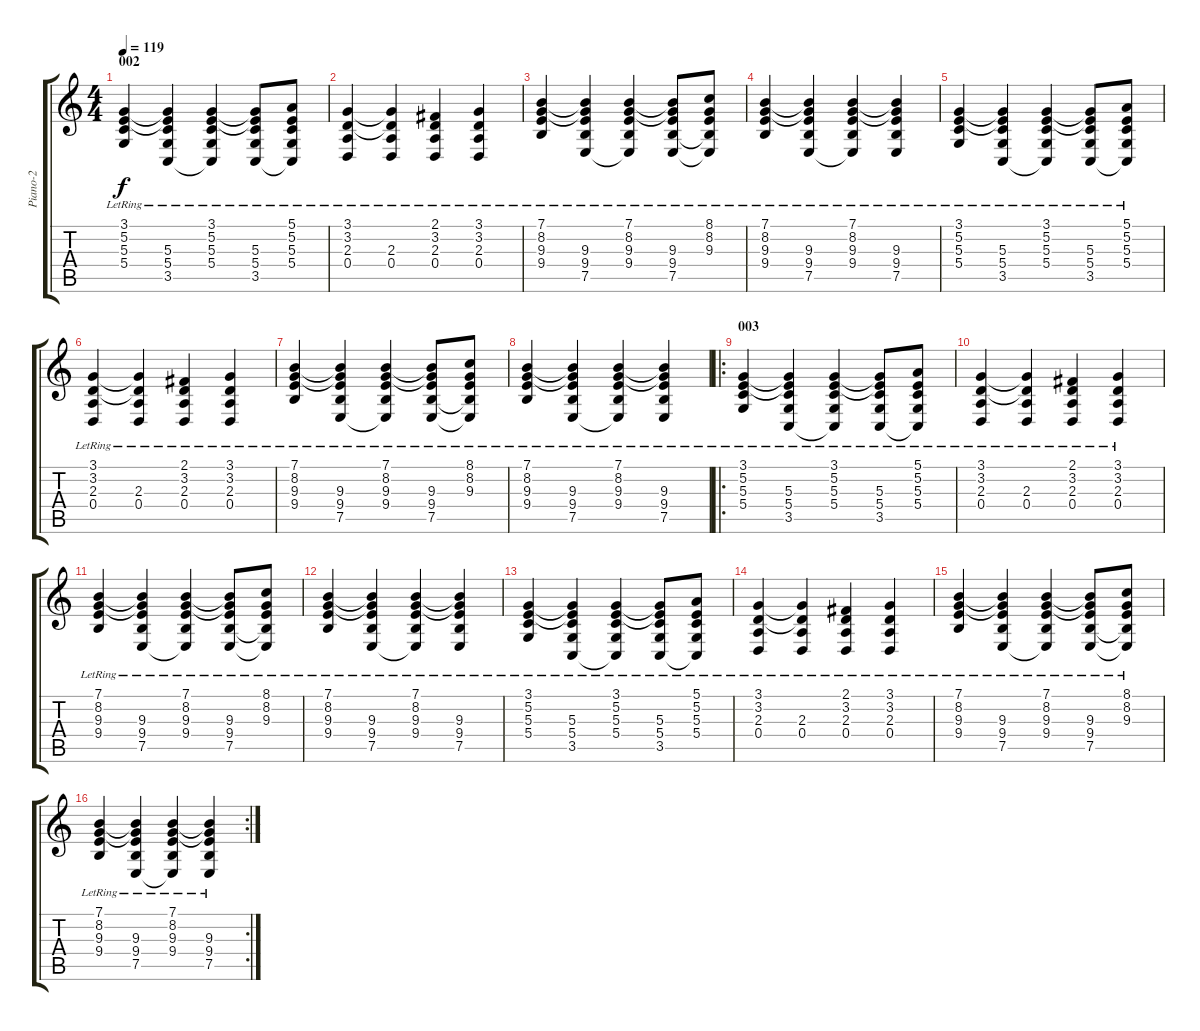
\track ("Piano-2" "Piano-2") {instrument acousticgrandpiano}
\staff {score tabs}
\tuning (E4 B3 G3 D3 A2 E2) {hide}
\ts (4 4)
\section ("" "002")
\tempo 119
\clef g2
\ks c
(3.1{lr} 5.2{lr} 5.3{lr} 5.4{lr}).4{dy f} (3.1{t} 5.2{t} 5.3{lr} 5.4{lr} 3.5{lr}).4 (3.1{lr} 5.2{lr} 5.3{lr} 5.4{lr} 3.5{t}).4 (3.1{t} 5.2{t} 5.3{lr} 5.4{lr} 3.5{lr}).8 (5.1{lr} 5.2{lr} 5.3{lr} 5.4{lr} 3.5{t}).8 |
(3.1{lr} 3.2{lr} 2.3{lr} 0.4{lr}).4 (3.1{t} 3.2{t} 2.3{lr} 0.4{lr}).4 (2.1{lr} 3.2{lr} 2.3{lr} 0.4{lr}).4 (3.1{lr} 3.2{lr} 2.3{lr} 0.4{lr}).4 |
(7.1{lr} 8.2{lr} 9.3{lr} 9.4{lr}).4 (7.1{t} 8.2{t} 9.3{lr} 9.4{lr} 7.5{lr}).4 (7.1{lr} 8.2{lr} 9.3{lr} 9.4{lr} 7.5{t}).4 (7.1{t} 8.2{t} 9.3{lr} 9.4{lr} 7.5{lr}).8 (8.1{lr} 8.2{lr} 9.3{lr} 9.4{t} 7.5{t}).8 |
(7.1{lr} 8.2{lr} 9.3{lr} 9.4{lr}).4 (7.1{t} 8.2{t} 9.3{lr} 9.4{lr} 7.5{lr}).4 (7.1{lr} 8.2{lr} 9.3{lr} 9.4{lr} 7.5{t}).4 (7.1{t} 8.2{t} 9.3{lr} 9.4{lr} 7.5{lr}).4 |
(3.1{lr} 5.2{lr} 5.3{lr} 5.4{lr}).4 (3.1{t} 5.2{t} 5.3{lr} 5.4{lr} 3.5{lr}).4 (3.1{lr} 5.2{lr} 5.3{lr} 5.4{lr} 3.5{t}).4 (3.1{t} 5.2{t} 5.3{lr} 5.4{lr} 3.5{lr}).8 (5.1{lr} 5.2{lr} 5.3{lr} 5.4{lr} 3.5{t}).8 |
(3.1{lr} 3.2{lr} 2.3{lr} 0.4{lr}).4 (3.1{t} 3.2{t} 2.3{lr} 0.4{lr}).4 (2.1{lr} 3.2{lr} 2.3{lr} 0.4{lr}).4 (3.1{lr} 3.2{lr} 2.3{lr} 0.4{lr}).4 |
(7.1{lr} 8.2{lr} 9.3{lr} 9.4{lr}).4 (7.1{t} 8.2{t} 9.3{lr} 9.4{lr} 7.5{lr}).4 (7.1{lr} 8.2{lr} 9.3{lr} 9.4{lr} 7.5{t}).4 (7.1{t} 8.2{t} 9.3{lr} 9.4{lr} 7.5{lr}).8 (8.1{lr} 8.2{lr} 9.3{lr} 9.4{t} 7.5{t}).8 |
(7.1{lr} 8.2{lr} 9.3{lr} 9.4{lr}).4 (7.1{t} 8.2{t} 9.3{lr} 9.4{lr} 7.5{lr}).4 (7.1{lr} 8.2{lr} 9.3{lr} 9.4{lr} 7.5{t}).4 (7.1{t} 8.2{t} 9.3{lr} 9.4{lr} 7.5{lr}).4 |
\ro
\section ("" "003")
(3.1{lr} 5.2{lr} 5.3{lr} 5.4{lr}).4 (3.1{t} 5.2{t} 5.3{lr} 5.4{lr} 3.5{lr}).4 (3.1{lr} 5.2{lr} 5.3{lr} 5.4{lr} 3.5{t}).4 (3.1{t} 5.2{t} 5.3{lr} 5.4{lr} 3.5{lr}).8 (5.1{lr} 5.2{lr} 5.3{lr} 5.4{lr} 3.5{t}).8 |
(3.1{lr} 3.2{lr} 2.3{lr} 0.4{lr}).4 (3.1{t} 3.2{t} 2.3{lr} 0.4{lr}).4 (2.1{lr} 3.2{lr} 2.3{lr} 0.4{lr}).4 (3.1{lr} 3.2{lr} 2.3{lr} 0.4{lr}).4 |
(7.1{lr} 8.2{lr} 9.3{lr} 9.4{lr}).4 (7.1{t} 8.2{t} 9.3{lr} 9.4{lr} 7.5{lr}).4 (7.1{lr} 8.2{lr} 9.3{lr} 9.4{lr} 7.5{t}).4 (7.1{t} 8.2{t} 9.3{lr} 9.4{lr} 7.5{lr}).8 (8.1{lr} 8.2{lr} 9.3{lr} 9.4{t} 7.5{t}).8 |
(7.1{lr} 8.2{lr} 9.3{lr} 9.4{lr}).4 (7.1{t} 8.2{t} 9.3{lr} 9.4{lr} 7.5{lr}).4 (7.1{lr} 8.2{lr} 9.3{lr} 9.4{lr} 7.5{t}).4 (7.1{t} 8.2{t} 9.3{lr} 9.4{lr} 7.5{lr}).4 |
(3.1{lr} 5.2{lr} 5.3{lr} 5.4{lr}).4 (3.1{t} 5.2{t} 5.3{lr} 5.4{lr} 3.5{lr}).4 (3.1{lr} 5.2{lr} 5.3{lr} 5.4{lr} 3.5{t}).4 (3.1{t} 5.2{t} 5.3{lr} 5.4{lr} 3.5{lr}).8 (5.1{lr} 5.2{lr} 5.3{lr} 5.4{lr} 3.5{t}).8 |
(3.1{lr} 3.2{lr} 2.3{lr} 0.4{lr}).4 (3.1{t} 3.2{t} 2.3{lr} 0.4{lr}).4 (2.1{lr} 3.2{lr} 2.3{lr} 0.4{lr}).4 (3.1{lr} 3.2{lr} 2.3{lr} 0.4{lr}).4 |
(7.1{lr} 8.2{lr} 9.3{lr} 9.4{lr}).4 (7.1{t} 8.2{t} 9.3{lr} 9.4{lr} 7.5{lr}).4 (7.1{lr} 8.2{lr} 9.3{lr} 9.4{lr} 7.5{t}).4 (7.1{t} 8.2{t} 9.3{lr} 9.4{lr} 7.5{lr}).8 (8.1{lr} 8.2{lr} 9.3{lr} 9.4{t} 7.5{t}).8 |
\rc 2
(7.1{lr} 8.2{lr} 9.3{lr} 9.4{lr}).4 (7.1{t} 8.2{t} 9.3{lr} 9.4{lr} 7.5{lr}).4 (7.1{lr} 8.2{lr} 9.3{lr} 9.4{lr} 7.5{t}).4 (7.1{t} 8.2{t} 9.3{lr} 9.4{lr} 7.5{lr}).4
